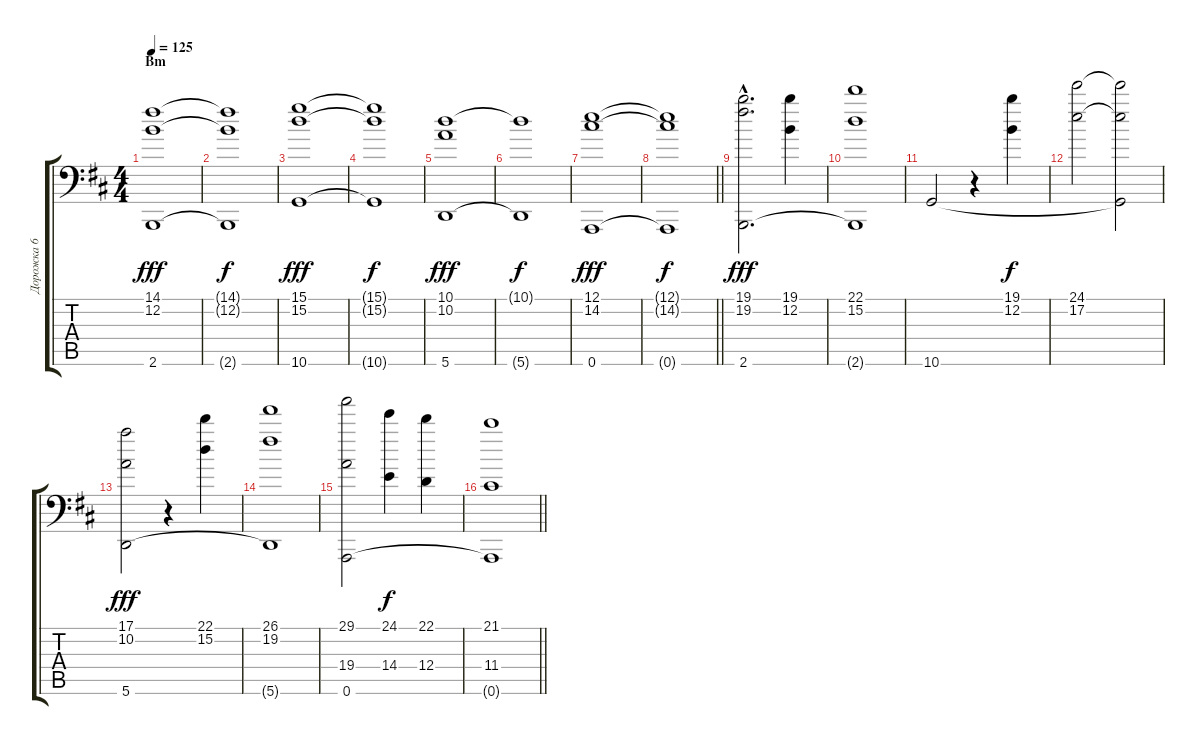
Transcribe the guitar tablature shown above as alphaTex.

\track ("Дорожка 6" "Дорожка 6") {instrument acousticgrandpiano}
\staff {score tabs}
\tuning (E4 B3 G3 D3 A2 A1) {hide}
\ts (4 4)
\section ("" "Bm")
\tempo 125
\clef f4
\ks bminor
(14.1 12.2 2.6).1{dy fff} |
(14.1{t} 12.2{t} 2.6{t}).1{dy f} |
(15.1 15.2 10.6).1{dy fff} |
(15.1{t} 15.2{t} 10.6{t}).1{dy f} |
(10.1 10.2 5.6).1{dy fff} |
(10.1{t} 5.6{t}).1{dy f} |
(12.1 14.2 0.6).1{dy fff} |
\barLineRight lightlight
(12.1{t} 14.2{t} 0.6{t}).1{dy f} |
\section ("" "")
(19.1{hac} 19.2{hac} 2.6{hac}).2{d dy fff} (19.1 12.2).4 |
(22.1 15.2 2.6{t}).1 |
10.6.2 r.4 (19.1 12.2).4{dy f} |
(24.1 17.2).2 (24.1{t} 17.2{t} 10.6{t}).2 |
(17.1 10.2 5.6).2{dy fff} r.4 (22.1 15.2).4 |
(26.1 19.2 5.6{t}).1 |
(29.1 19.4 0.6).2 (24.1 14.4).4{dy f} (22.1 12.4).4 |
\barLineRight lightlight
(21.1 11.4 0.6{t}).1
